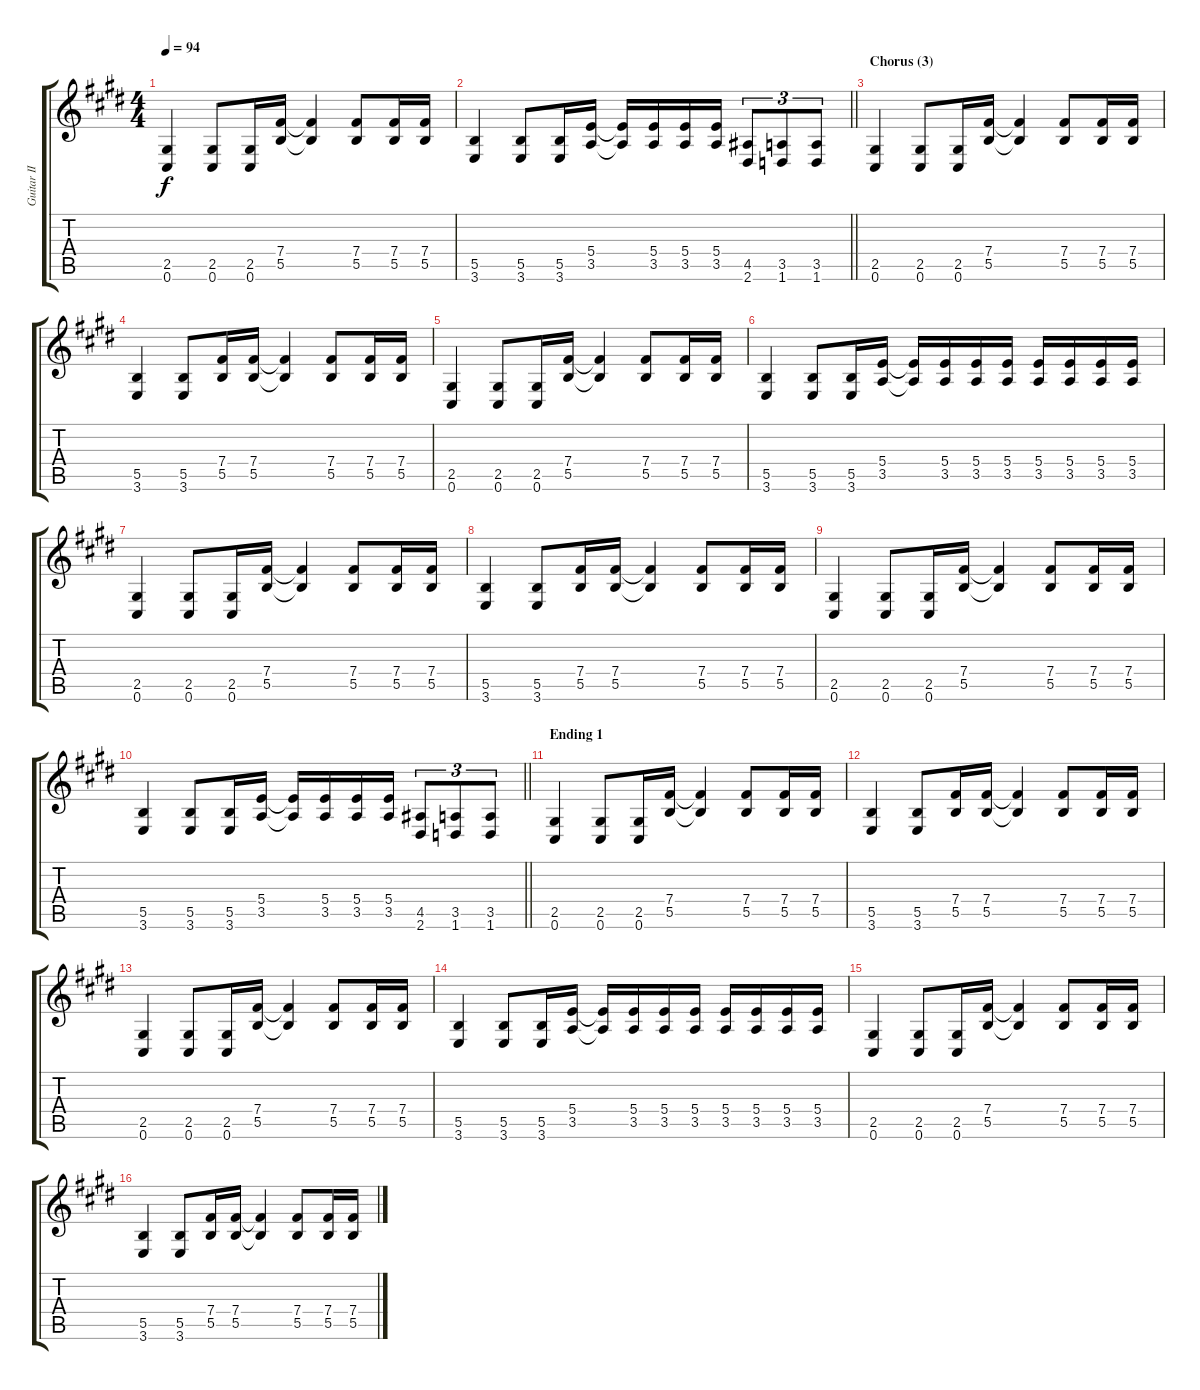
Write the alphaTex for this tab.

\track ("Guitar II" "Guitar II") {instrument distortionguitar}
\staff {score tabs}
\tuning (Db4 Ab3 E3 B2 Gb2 Db2) {hide}
\ts (4 4)
\tempo 94
\clef g2
\ks c#minor
(2.5 0.6).4{dy f} (2.5 0.6).8 (2.5 0.6).16 (7.4 5.5).16 (7.4{t} 5.5{t}).4 (7.4 5.5).8 (7.4 5.5).16 (7.4 5.5).16 |
\barLineRight lightlight
(5.5 3.6).4 (5.5 3.6).8 (5.5 3.6).16 (5.4 3.5).16 (5.4{t} 3.5{t}).16 (5.4 3.5).16 (5.4 3.5).16 (5.4 3.5).16 (4.5 2.6).8{tu (3 2)} (3.5 1.6).8{tu (3 2)} (3.5 1.6).8{tu (3 2)} |
\section ("" "Chorus (3)")
(2.5 0.6).4 (2.5 0.6).8 (2.5 0.6).16 (7.4 5.5).16 (7.4{t} 5.5{t}).4 (7.4 5.5).8 (7.4 5.5).16 (7.4 5.5).16 |
(5.5 3.6).4 (5.5 3.6).8 (7.4 5.5).16 (7.4 5.5).16 (7.4{t} 5.5{t}).4 (7.4 5.5).8 (7.4 5.5).16 (7.4 5.5).16 |
(2.5 0.6).4 (2.5 0.6).8 (2.5 0.6).16 (7.4 5.5).16 (7.4{t} 5.5{t}).4 (7.4 5.5).8 (7.4 5.5).16 (7.4 5.5).16 |
(5.5 3.6).4 (5.5 3.6).8 (5.5 3.6).16 (5.4 3.5).16 (5.4{t} 3.5{t}).16 (5.4 3.5).16 (5.4 3.5).16 (5.4 3.5).16 (5.4 3.5).16 (5.4 3.5).16 (5.4 3.5).16 (5.4 3.5).16 |
(2.5 0.6).4 (2.5 0.6).8 (2.5 0.6).16 (7.4 5.5).16 (7.4{t} 5.5{t}).4 (7.4 5.5).8 (7.4 5.5).16 (7.4 5.5).16 |
(5.5 3.6).4 (5.5 3.6).8 (7.4 5.5).16 (7.4 5.5).16 (7.4{t} 5.5{t}).4 (7.4 5.5).8 (7.4 5.5).16 (7.4 5.5).16 |
(2.5 0.6).4 (2.5 0.6).8 (2.5 0.6).16 (7.4 5.5).16 (7.4{t} 5.5{t}).4 (7.4 5.5).8 (7.4 5.5).16 (7.4 5.5).16 |
\barLineRight lightlight
(5.5 3.6).4 (5.5 3.6).8 (5.5 3.6).16 (5.4 3.5).16 (5.4{t} 3.5{t}).16 (5.4 3.5).16 (5.4 3.5).16 (5.4 3.5).16 (4.5 2.6).8{tu (3 2)} (3.5 1.6).8{tu (3 2)} (3.5 1.6).8{tu (3 2)} |
\section ("" "Ending 1")
(2.5 0.6).4 (2.5 0.6).8 (2.5 0.6).16 (7.4 5.5).16 (7.4{t} 5.5{t}).4 (7.4 5.5).8 (7.4 5.5).16 (7.4 5.5).16 |
(5.5 3.6).4 (5.5 3.6).8 (7.4 5.5).16 (7.4 5.5).16 (7.4{t} 5.5{t}).4 (7.4 5.5).8 (7.4 5.5).16 (7.4 5.5).16 |
(2.5 0.6).4 (2.5 0.6).8 (2.5 0.6).16 (7.4 5.5).16 (7.4{t} 5.5{t}).4 (7.4 5.5).8 (7.4 5.5).16 (7.4 5.5).16 |
(5.5 3.6).4 (5.5 3.6).8 (5.5 3.6).16 (5.4 3.5).16 (5.4{t} 3.5{t}).16 (5.4 3.5).16 (5.4 3.5).16 (5.4 3.5).16 (5.4 3.5).16 (5.4 3.5).16 (5.4 3.5).16 (5.4 3.5).16 |
(2.5 0.6).4 (2.5 0.6).8 (2.5 0.6).16 (7.4 5.5).16 (7.4{t} 5.5{t}).4 (7.4 5.5).8 (7.4 5.5).16 (7.4 5.5).16 |
(5.5 3.6).4 (5.5 3.6).8 (7.4 5.5).16 (7.4 5.5).16 (7.4{t} 5.5{t}).4 (7.4 5.5).8 (7.4 5.5).16 (7.4 5.5).16
